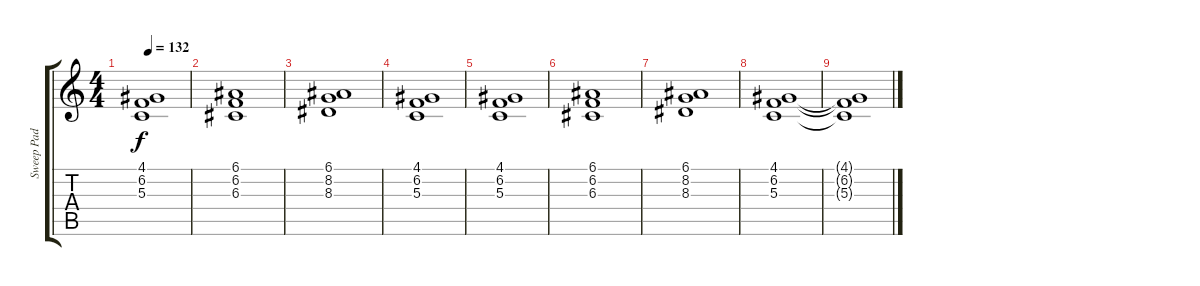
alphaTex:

\track ("Sweep Pad" "Sweep Pad") {instrument pad8sweep}
\staff {score tabs}
\tuning (E4 B3 G3 D3 A2 E2) {hide}
\ts (4 4)
\tempo 132
\clef g2
\ks c
(4.1{t} 6.2{t} 5.3{t}).1{dy f} |
(6.1 6.2 6.3).1 |
(6.1 8.2 8.3).1 |
(4.1 6.2 5.3).1 |
(4.1 6.2 5.3).1 |
(6.1 6.2 6.3).1 |
(6.1 8.2 8.3).1 |
(4.1 6.2 5.3).1 |
(4.1{t} 6.2{t} 5.3{t}).1
